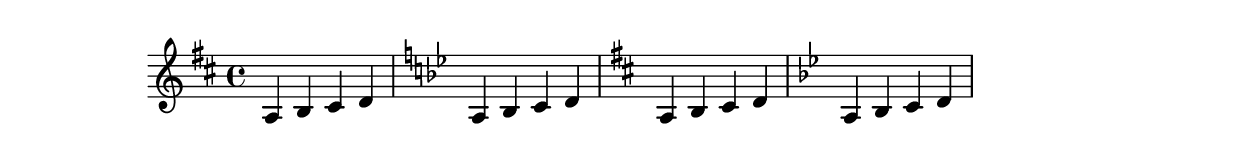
%% Do not edit this file; it is auto-generated from LSR http://lsr.dsi.unimi.it
%% This file is in the public domain.
\version "2.11.57"

\header {
  lsrtags = "pitches"

doctitlees = "Evitar que se impriman becuadros cuando cambia la armadura"
texidoces = "
Cuando cambia la armadura de la tonalidad, se imprimen becuadros
automáticamente para cancelar las alteraciones de las armaduras
anteriores.  Esto se puede evitar estableciendo al valor \"falso\" la
propiedad @code{printKeyCancellation} del contexto @code{Staff}.

"
  texidoc = "
When the key signature changes, natural signs are automatically printed
to cancel any accidentals from previous key signatures.  This may be
prevented by setting to \"false\" the @code{printKeyCancellation}
property in the @code{Staff} context. 

"
  doctitle = "Preventing natural signs from being printed when the key signature changes"
} % begin verbatim
\relative c' {
  \key d \major
  a4 b cis d
  \key g \minor
  a4 bes c d
  \set Staff.printKeyCancellation = ##f
  \key d \major
  a4 b cis d
  \key g \minor
  a4 bes c d
}
